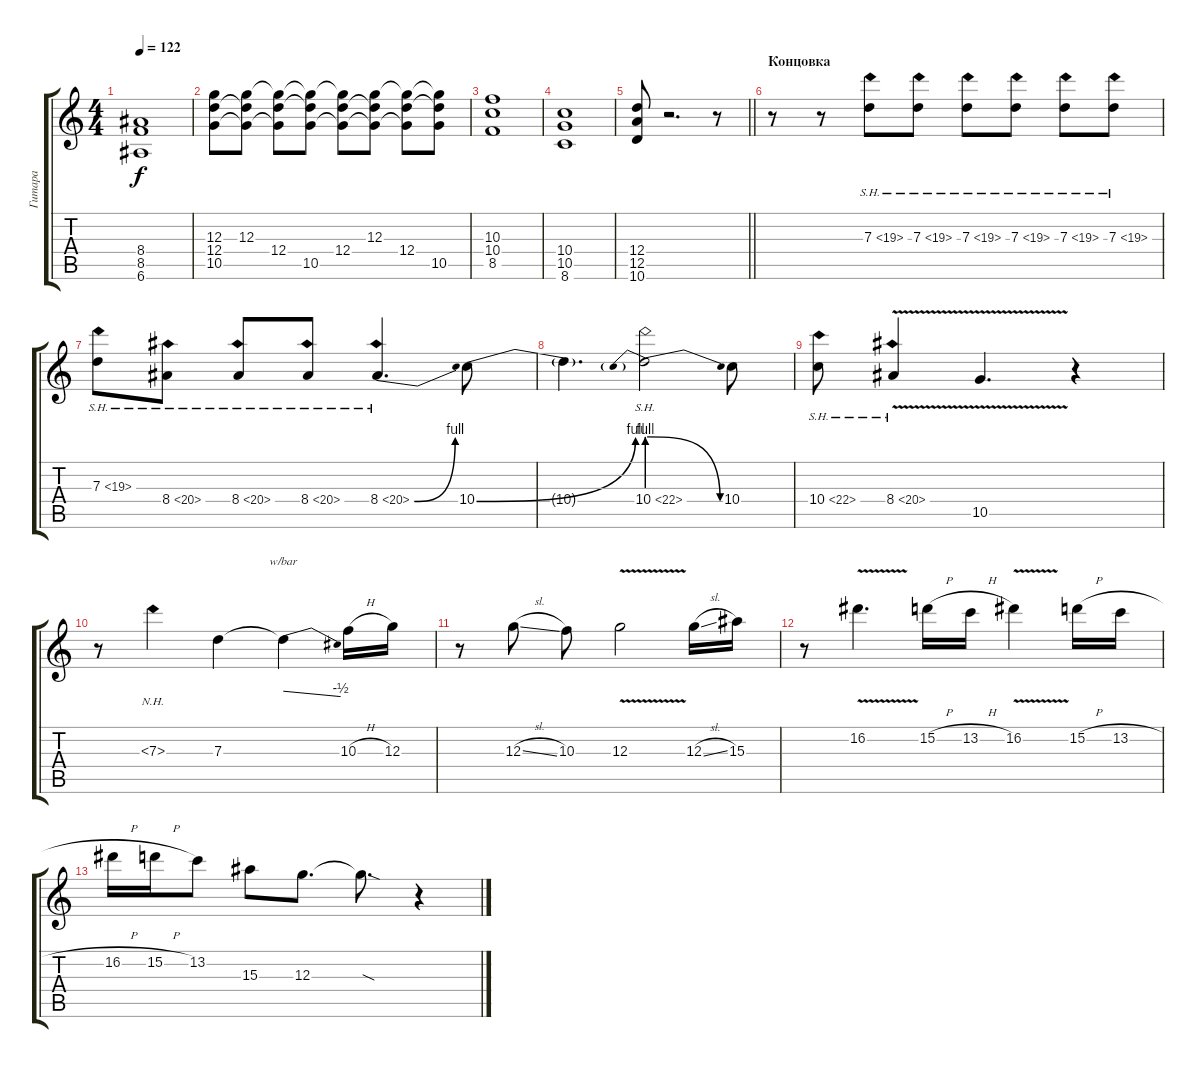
\track ("Гитара" "Гитара") {instrument overdrivenguitar}
\staff {score tabs}
\tuning (E4 B3 G3 D3 A2 E2) {hide}
\ts (4 4)
\tempo 122
\clef g2
\ks c
(8.4 8.5 6.6).1{dy f} |
(12.3 12.4 10.5).8 (12.3 12.4{t} 10.5{t}).8 (12.3{t} 12.4 10.5{t}).8 (12.3{t} 12.4{t} 10.5).8 (12.3{t} 12.4 10.5{t}).8 (12.3 12.4{t} 10.5{t}).8 (12.3{t} 12.4 10.5{t}).8 (12.3{t} 12.4{t} 10.5).8 |
(10.3 10.4 8.5).1 |
(10.4 10.5 8.6).1 |
\barLineRight lightlight
(12.4 12.5 10.6).8 r.2{d} r.8 |
\section ("" "Концовка")
r.8 r.8 7.3{sh 12}.8 7.3{sh 12}.8 7.3{sh 12}.8 7.3{sh 12}.8 7.3{sh 12}.8 7.3{sh 12}.8 |
7.3{sh 12}.8 8.4{sh 12}.8 8.4{sh 12}.8 8.4{sh 12}.8 8.4{be (bend 0 0 60 4) sh 12}.4{d} 10.4{be (bend 0 0 60 4)}.8 |
10.4{t}.4{d} 10.4{be (prebendrelease 0 4 60 0) sh 12}.2 10.4.8 |
10.4{sh 12}.8 8.4{sh 12 v}.4 10.5{v}.4{d} r.4 |
r.8 7.3{nh}.4 7.3.4 7.3{t}.4{tbe (dive default 0 0 60 -2)} 10.3{h}.16 12.3.16 |
r.8 12.3{sl}.8 10.3.8 12.3{v}.2 12.3{sl}.16 15.3.16 |
r.8 16.2{v}.4{d} 15.2{h}.16 13.2{h}.16 16.2{v}.4 15.2{h}.16 13.2{h}.16 |
16.2{h}.16 15.2{h}.16 13.2.8 15.3.8 12.3.8{d} 12.3{sod t}.8{d} r.4
